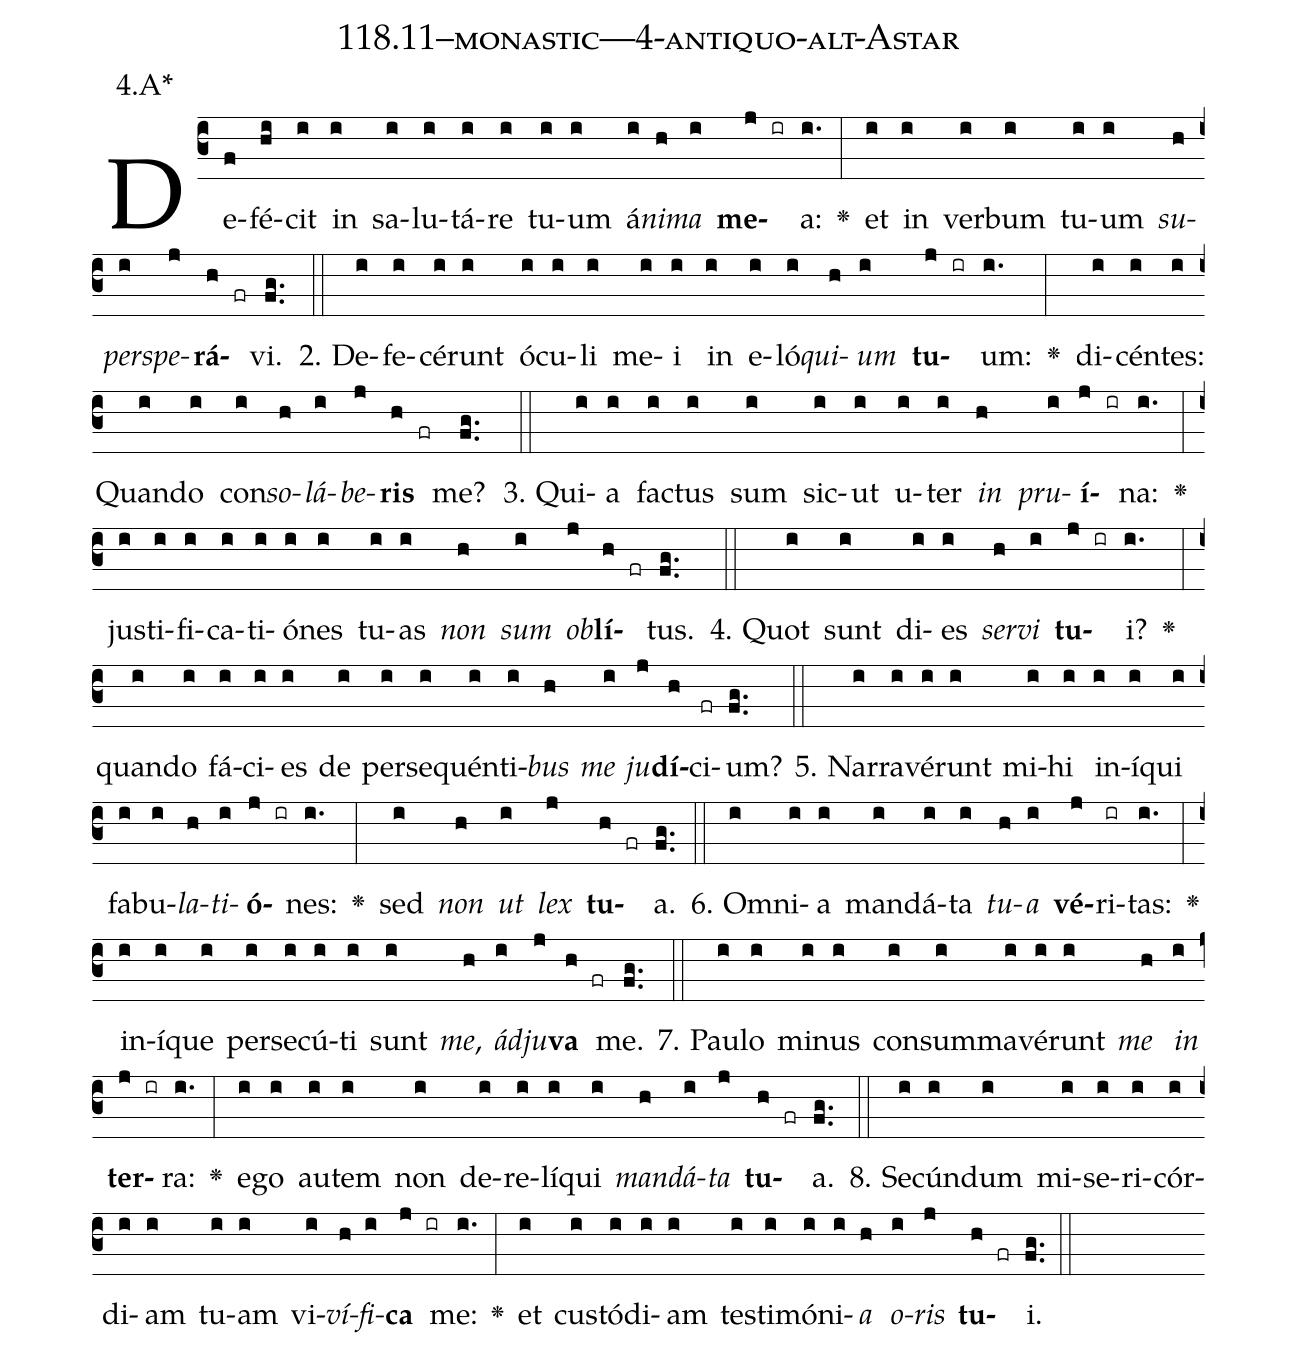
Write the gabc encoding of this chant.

name: 118.11--monastic---4-antiquo-alt-Astar;
annotation: 4.A*;
%%
(c3)De(f)fé(hi)cit(i) in(i) sa(i)lu(i)tá(i)re(i) tu(i)um(i) á(i)<i>ni</i>(h)<i>ma</i>(i) <b>me</b>(j ir)a:(i.) <v>\greheightstar</v>(:) et(i) in(i) ver(i)bum(i) tu(i)um(i) <i>su</i>(h)<i>per</i>(i)<i>spe</i>(j)<b>rá</b>(h fr)vi.(fg..) (::)
2. De(i)fe(i)cé(i)runt(i) ó(i)cu(i)li(i) me(i)i(i) in(i) e(i)ló(i)<i>qui</i>(h)<i>um</i>(i) <b>tu</b>(j ir)um:(i.) <v>\greheightstar</v>(:) di(i)cén(i)tes:(i) Quan(i)do(i) con(i)<i>so</i>(h)<i>lá</i>(i)<i>be</i>(j)<b>ris</b>(h fr) me?(fg..) (::)
3. Qui(i)a(i) fac(i)tus(i) sum(i) sic(i)ut(i) u(i)ter(i) <i>in</i>(h) <i>pru</i>(i)<b>í</b>(j ir)na:(i.) <v>\greheightstar</v>(:) jus(i)ti(i)fi(i)ca(i)ti(i)ó(i)nes(i) tu(i)as(i) <i>non</i>(h) <i>sum</i>(i) <i>ob</i>(j)<b>lí</b>(h fr)tus.(fg..) (::)
4. Quot(i) sunt(i) di(i)es(i) <i>ser</i>(h)<i>vi</i>(i) <b>tu</b>(j ir)i?(i.) <v>\greheightstar</v>(:) quan(i)do(i) fá(i)ci(i)es(i) de(i) per(i)se(i)quén(i)ti(i)<i>bus</i>(h) <i>me</i>(i) <i>ju</i>(j)<b>dí</b>(h)ci(fr)um?(fg..) (::)
5. Nar(i)ra(i)vé(i)runt(i) mi(i)hi(i) in(i)í(i)qui(i) fa(i)bu(i)<i>la</i>(h)<i>ti</i>(i)<b>ó</b>(j ir)nes:(i.) <v>\greheightstar</v>(:) sed(i) <i>non</i>(h) <i>ut</i>(i) <i>lex</i>(j) <b>tu</b>(h fr)a.(fg..) (::)
6. Om(i)ni(i)a(i) man(i)dá(i)ta(i) <i>tu</i>(h)<i>a</i>(i) <b>vé</b>(j)ri(ir)tas:(i.) <v>\greheightstar</v>(:) in(i)í(i)que(i) per(i)se(i)cú(i)ti(i) sunt(i) <i>me</i>,(h) <i>ád</i>(i)<i>ju</i>(j)<b>va</b>(h fr) me.(fg..) (::)
7. Pau(i)lo(i) mi(i)nus(i) con(i)sum(i)ma(i)vé(i)runt(i) <i>me</i>(h) <i>in</i>(i) <b>ter</b>(j ir)ra:(i.) <v>\greheightstar</v>(:) e(i)go(i) au(i)tem(i) non(i) de(i)re(i)lí(i)qui(i) <i>man</i>(h)<i>dá</i>(i)<i>ta</i>(j) <b>tu</b>(h fr)a.(fg..) (::)
8. Se(i)cún(i)dum(i) mi(i)se(i)ri(i)cór(i)di(i)am(i) tu(i)am(i) vi(i)<i>ví</i>(h)<i>fi</i>(i)<b>ca</b>(j ir) me:(i.) <v>\greheightstar</v>(:) et(i) cus(i)tó(i)di(i)am(i) tes(i)ti(i)mó(i)ni(i)<i>a</i>(h) <i>o</i>(i)<i>ris</i>(j) <b>tu</b>(h fr)i.(fg..) (::)
